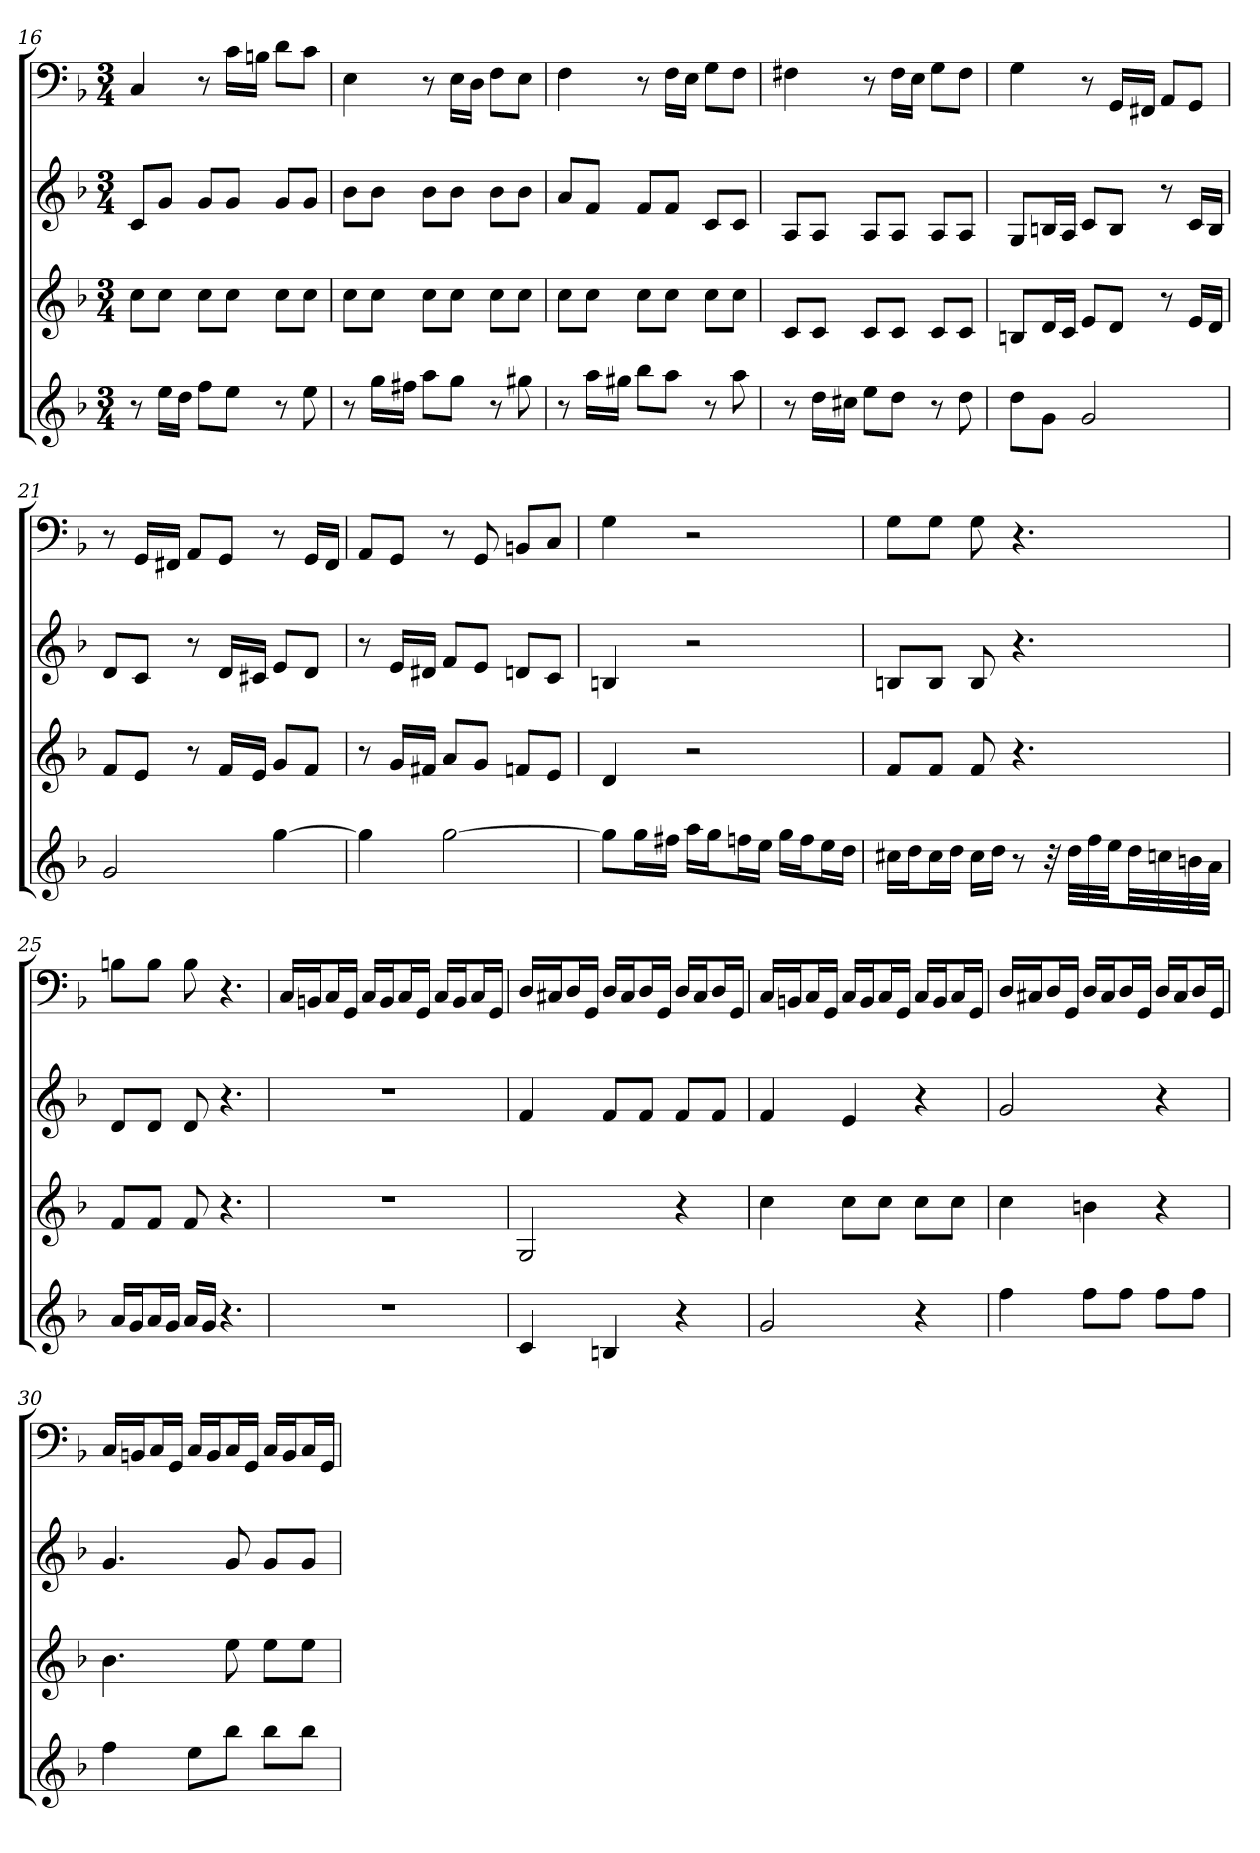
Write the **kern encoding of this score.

**kern	**kern	**kern	**kern
*part4	*part3	*part2	*part1
*staff4	*staff3	*staff2	*staff1
*k[b-]	*k[b-]	*k[b-]	*k[b-]
*F:	*F:	*F:	*F:
*M3/4	*M3/4	*M3/4	*M3/4
=16	=16	=16	=16
8r	8ccL	8cL	4C
16eeLL	8ccJ	8gJ	.
16ddJJ	.	.	.
8ffL	8ccL	8gL	8r
8eeJ	8ccJ	8gJ	16cLL
.	.	.	16BnJJ
8r	8ccL	8gL	8dL
8ee	8ccJ	8gJ	8cJ
=17	=17	=17	=17
8r	8ccL	8b-L	4E
16ggLL	8ccJ	8b-J	.
16ff#XJJ	.	.	.
8aaL	8ccL	8b-L	8r
8ggJ	8ccJ	8b-J	16ELL
.	.	.	16DJJ
8r	8ccL	8b-L	8FL
8gg#X	8ccJ	8b-J	8EJ
=18	=18	=18	=18
8r	8ccL	8aL	4F
16aaLL	8ccJ	8fJ	.
16gg#XJJ	.	.	.
8bb-L	8ccL	8fL	8r
8aaJ	8ccJ	8fJ	16FLL
.	.	.	16EJJ
8r	8ccL	8cL	8GL
8aa	8ccJ	8cJ	8FJ
=19	=19	=19	=19
8r	8cL	8AL	4F#X
16ddLL	8cJ	8AJ	.
16cc#XJJ	.	.	.
8eeL	8cL	8AL	8r
8ddJ	8cJ	8AJ	16F#LL
.	.	.	16EJJ
8r	8cL	8AL	8GL
8dd	8cJ	8AJ	8F#J
=20	=20	=20	=20
8ddL	8BnL	8GL	4G
8gJ	16dL	16BnL	.
.	16cJJ	16AJJ	.
2g	8eL	8cL	8r
.	8dJ	8BJ	16GGLL
.	.	.	16FF#XJJ
.	8r	8r	8AAL
.	16eLL	16cLL	8GGJ
.	16dJJ	16BJJ	.
=21	=21	=21	=21
2g	8fL	8dL	8r
.	8eJ	8cJ	16GGLL
.	.	.	16FF#XJJ
.	8r	8r	8AAL
.	16fLL	16dLL	8GGJ
.	16eJJ	16c#XJJ	.
[4gg	8gL	8eL	8r
.	8fJ	8dJ	16GGLL
.	.	.	16FF#JJ
=22	=22	=22	=22
4gg]	8r	8r	8AAL
.	16gLL	16eLL	8GGJ
.	16f#XJJ	16d#XJJ	.
[2gg	8aL	8fL	8r
.	8gJ	8eJ	8GG
.	8fnL	8dnL	8BBnL
.	8eJ	8cJ	8CJ
=23	=23	=23	=23
8ggL]	4d	4Bn	4G
16ggL	.	.	.
16ff#XJJ	.	.	.
16aaLL	2r	2r	2r
16ggJ	.	.	.
16ffnL	.	.	.
16eeJJ	.	.	.
16ggLL	.	.	.
16ffJ	.	.	.
16eeL	.	.	.
16ddJJ	.	.	.
=24	=24	=24	=24
16cc#XLL	8fL	8BnL	8GL
16ddJ	.	.	.
16cc#L	8fJ	8BJ	8GJ
16ddJJ	.	.	.
16cc#LL	8f	8B	8G
16ddJJ	.	.	.
8r	4.r	4.r	4.r
32r	.	.	.
32ddLLL	.	.	.
32ff	.	.	.
32eeJJ	.	.	.
32ddLL	.	.	.
32ccn	.	.	.
32bn	.	.	.
32aJJJ	.	.	.
=25	=25	=25	=25
16aLL	8fL	8dL	8BnL
16gJ	.	.	.
16aL	8fJ	8dJ	8BJ
16gJJ	.	.	.
16aLL	8f	8d	8B
16gJJ	.	.	.
4.r	4.r	4.r	4.r
=26	=26	=26	=26
2.r	2.r	2.r	16CLL
.	.	.	16BBnJ
.	.	.	16CL
.	.	.	16GGJJ
.	.	.	16CLL
.	.	.	16BBJ
.	.	.	16CL
.	.	.	16GGJJ
.	.	.	16CLL
.	.	.	16BBJ
.	.	.	16CL
.	.	.	16GGJJ
=27	=27	=27	=27
4c	2G	4f	16DLL
.	.	.	16C#XJ
.	.	.	16DL
.	.	.	16GGJJ
4Bn	.	8fL	16DLL
.	.	.	16C#J
.	.	8fJ	16DL
.	.	.	16GGJJ
4r	4r	8fL	16DLL
.	.	.	16C#J
.	.	8fJ	16DL
.	.	.	16GGJJ
=28	=28	=28	=28
2g	4cc	4f	16CLL
.	.	.	16BBnJ
.	.	.	16CL
.	.	.	16GGJJ
.	8ccL	4e	16CLL
.	.	.	16BBJ
.	8ccJ	.	16CL
.	.	.	16GGJJ
4r	8ccL	4r	16CLL
.	.	.	16BBJ
.	8ccJ	.	16CL
.	.	.	16GGJJ
=29	=29	=29	=29
4ff	4cc	2g	16DLL
.	.	.	16C#XJ
.	.	.	16DL
.	.	.	16GGJJ
8ffL	4bn	.	16DLL
.	.	.	16C#J
8ffJ	.	.	16DL
.	.	.	16GGJJ
8ffL	4r	4r	16DLL
.	.	.	16C#J
8ffJ	.	.	16DL
.	.	.	16GGJJ
=30	=30	=30	=30
4ff	4.b-	4.g	16CLL
.	.	.	16BBnJ
.	.	.	16CL
.	.	.	16GGJJ
8eeL	.	.	16CLL
.	.	.	16BBJ
8bb-J	8ee	8g	16CL
.	.	.	16GGJJ
8bb-L	8eeL	8gL	16CLL
.	.	.	16BBJ
8bb-J	8eeJ	8gJ	16CL
.	.	.	16GGJJ
=	=	=	=
*-	*-	*-	*-
